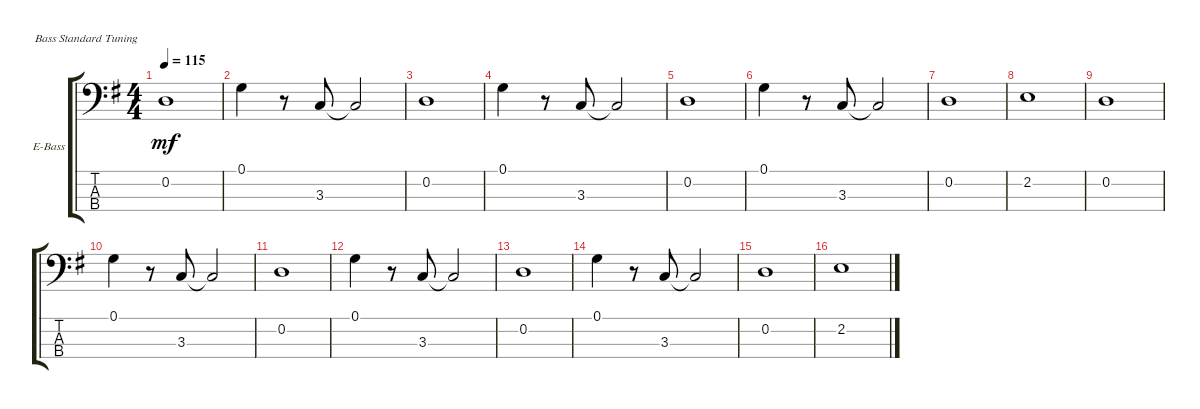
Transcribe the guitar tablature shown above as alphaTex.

\defaultSystemsLayout 4
\bracketExtendMode groupsimilarinstruments
\firstSystemTrackNameOrientation horizontal
\otherSystemsTrackNameOrientation horizontal
\track ("Electric Bass" "E-Bass") {multiBarRest instrument electricbassfinger}
\staff {score tabs}
\tuning (G2 D2 A1 E1)
\ts (4 4)
\tempo 115
\clef f4
\scale
0.333333
\ks g
0.2.1{dy mf} |
\scale
0.333333 0.1.4 r.8 3.3.8 3.3{t}.2 |
\scale
0.333333 0.2.1 |
\scale
0.333333 0.1.4 r.8 3.3.8 3.3{t}.2 |
\scale
0.333333 0.2.1 |
\scale
0.333333 0.1.4 r.8 3.3.8 3.3{t}.2 |
\scale
0.333333 0.2.1 |
\scale
0.333333 2.2.1 |
\scale
0.333333 0.2.1 |
\scale
0.333333 0.1.4 r.8 3.3.8 3.3{t}.2 |
\scale
0.333333 0.2.1 |
\scale
0.333333 0.1.4 r.8 3.3.8 3.3{t}.2 |
\scale
0.333333 0.2.1 |
\scale
0.333333 0.1.4 r.8 3.3.8 3.3{t}.2 |
\scale
0.333333 0.2.1 |
\scale
0.333333 2.2.1
